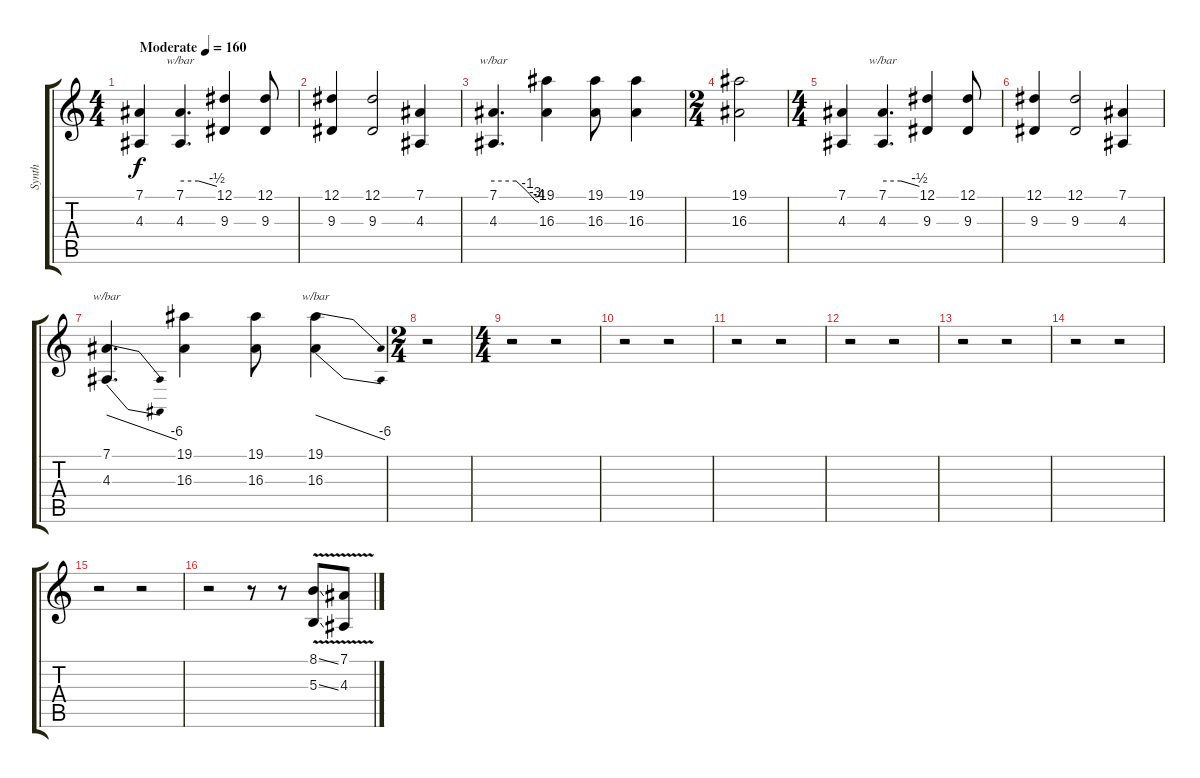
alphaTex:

\track ("Synth" "Synth") {instrument tremolostrings}
\staff {score tabs}
\tuning (Eb4 Bb3 Gb3 Db3 Ab2 Db2) {hide}
\ts (4 4)
\tempo (160 "Moderate")
\clef g2
\ks c
(7.1 4.3).4{dy f instrument tremolostrings} (7.1 4.3).4{d tbe (custom default 0 0 30 0 60 -2)} (12.1 9.3).4 (12.1 9.3).8 |
(12.1 9.3).4 (12.1 9.3).2 (7.1 4.3).4 |
(7.1 4.3).4{d tbe (custom default 0 0 30 0 45 -4 55 -12 60 -16)} (19.1 16.3).4 (19.1 16.3).8 (19.1 16.3).4 |
\ts (2 4)
(19.1 16.3).2 |
\ts (4 4)
(7.1 4.3).4 (7.1 4.3).4{d tbe (custom default 0 0 30 0 60 -2)} (12.1 9.3).4 (12.1 9.3).8 |
(12.1 9.3).4 (12.1 9.3).2 (7.1 4.3).4 |
(7.1 4.3).4{d tbe (dive default 0 0 60 -24)} (19.1 16.3).4 (19.1 16.3).8 (19.1 16.3).4{tbe (dive default 0 0 60 -24)} |
\ts (2 4)
r.2 |
\ts (4 4)
r.2 r.2 |
r.2 r.2 |
r.2 r.2 |
r.2 r.2 |
r.2 r.2 |
r.2 r.2 |
r.2 r.2 |
r.2 r.8 r.8 (8.1{v ss} 5.3{v ss}).8 (7.1{v ss} 4.3{v ss}).8
